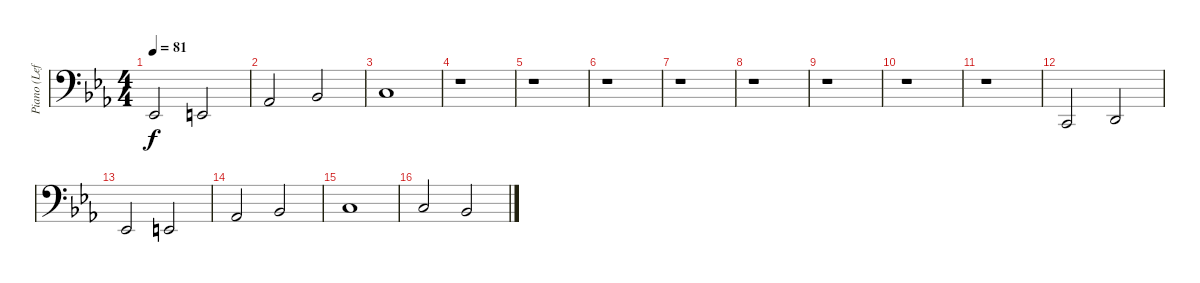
\track ("Piano (Left Hand)" "Piano (Lef") {instrument acousticgrandpiano}
\staff {score}
\tuning (G2 D2 A1 E1 B0) {hide}
\ts (4 4)
\tempo 81
\clef f4
\ks eb
1.2.2{dy f} 2.2.2 |
1.1.2 3.1.2 |
5.1.1 |
r.1 |
r.1 |
r.1 |
r.1 |
r.1 |
r.1 |
r.1 |
r.1 |
3.3.2 0.2.2 |
1.2.2 2.2.2 |
1.1.2 3.1.2 |
5.1.1 |
10.2.2 3.1.2
